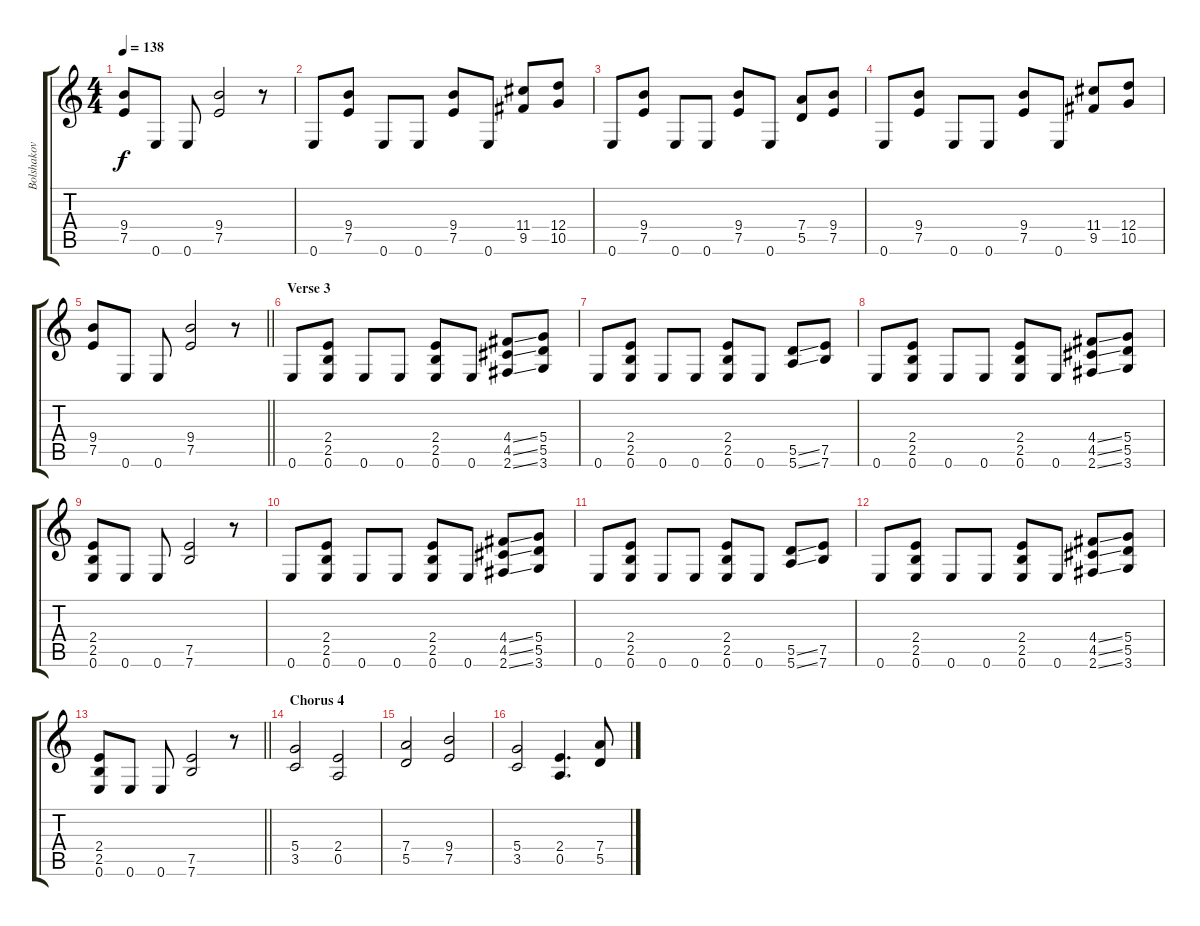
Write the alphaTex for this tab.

\track ("Bolshakov" "Bolshakov") {instrument distortionguitar}
\staff {score tabs}
\tuning (E4 B3 G3 D3 A2 E2) {hide}
\ts (4 4)
\tempo 138
\clef g2
\ks c
(9.4 7.5).8{dy f} 0.6.8 0.6.8 (9.4 7.5).2 r.8 |
0.6.8 (9.4 7.5).8 0.6.8 0.6.8 (9.4 7.5).8 0.6.8 (11.4 9.5).8 (12.4 10.5).8 |
0.6.8 (9.4 7.5).8 0.6.8 0.6.8 (9.4 7.5).8 0.6.8 (7.4 5.5).8 (9.4 7.5).8 |
0.6.8 (9.4 7.5).8 0.6.8 0.6.8 (9.4 7.5).8 0.6.8 (11.4 9.5).8 (12.4 10.5).8 |
\barLineRight lightlight
(9.4 7.5).8 0.6.8 0.6.8 (9.4 7.5).2 r.8 |
\section ("" "Verse 3")
0.6.8 (2.4 2.5 0.6).8 0.6.8 0.6.8 (2.4 2.5 0.6).8 0.6.8 (4.4{ss} 4.5{ss} 2.6{ss}).8 (5.4 5.5 3.6).8 |
0.6.8 (2.4 2.5 0.6).8 0.6.8 0.6.8 (2.4 2.5 0.6).8 0.6.8 (5.5{ss} 5.6{ss}).8 (7.5 7.6).8 |
0.6.8 (2.4 2.5 0.6).8 0.6.8 0.6.8 (2.4 2.5 0.6).8 0.6.8 (4.4{ss} 4.5{ss} 2.6{ss}).8 (5.4 5.5 3.6).8 |
(2.4 2.5 0.6).8 0.6.8 0.6.8 (7.5 7.6).2 r.8 |
0.6.8 (2.4 2.5 0.6).8 0.6.8 0.6.8 (2.4 2.5 0.6).8 0.6.8 (4.4{ss} 4.5{ss} 2.6{ss}).8 (5.4 5.5 3.6).8 |
0.6.8 (2.4 2.5 0.6).8 0.6.8 0.6.8 (2.4 2.5 0.6).8 0.6.8 (5.5{ss} 5.6{ss}).8 (7.5 7.6).8 |
0.6.8 (2.4 2.5 0.6).8 0.6.8 0.6.8 (2.4 2.5 0.6).8 0.6.8 (4.4{ss} 4.5{ss} 2.6{ss}).8 (5.4 5.5 3.6).8 |
\barLineRight lightlight
(2.4 2.5 0.6).8 0.6.8 0.6.8 (7.5 7.6).2 r.8 |
\section ("" "Chorus 4")
(5.4 3.5).2 (2.4 0.5).2 |
(7.4 5.5).2 (9.4 7.5).2 |
(5.4 3.5).2 (2.4 0.5).4{d} (7.4 5.5).8
